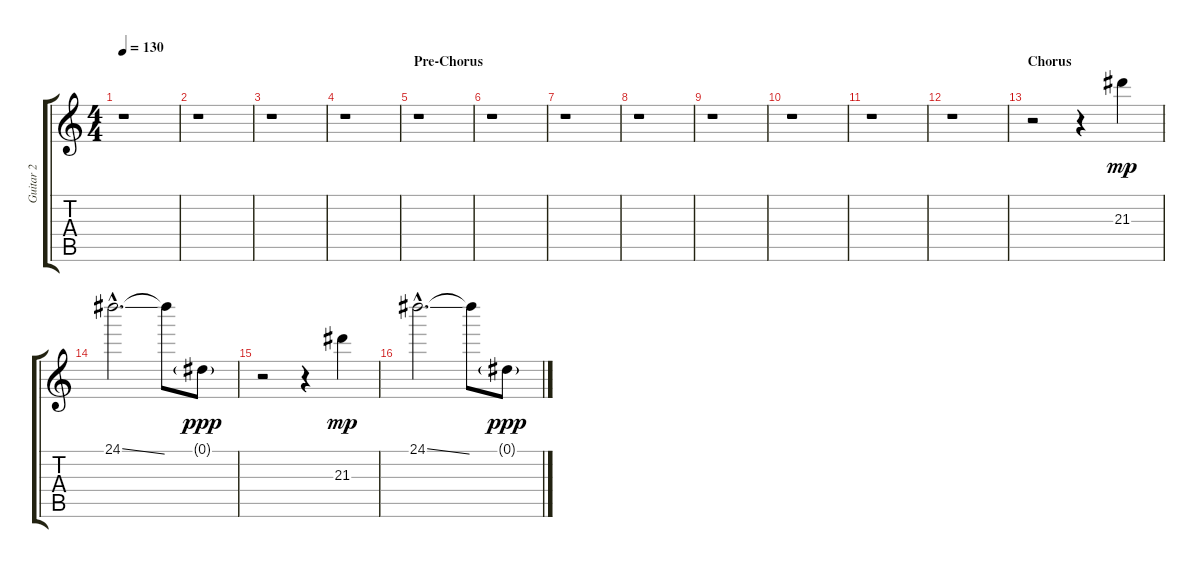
\track ("Guitar 2" "Guitar 2") {instrument distortionguitar}
\staff {score tabs}
\tuning (Eb4 Bb3 Gb3 Db3 Ab2 Eb2) {hide}
\ts (4 4)
\tempo 130
\clef g2
\ks c
r.1{dy mp} |
r.1 |
r.1 |
r.1 |
\section ("" "Pre-Chorus")
r.1 |
r.1 |
r.1 |
r.1 |
r.1 |
r.1 |
r.1 |
r.1 |
\section ("" "Chorus")
r.2 r.4 21.3.4 |
24.1{ss hac}.2{d} 24.1{t}.8 0.1{g}.8{dy ppp} |
r.2 r.4 21.3.4{dy mp} |
24.1{ss hac}.2{d} 24.1{t}.8 0.1{g}.8{dy ppp}
